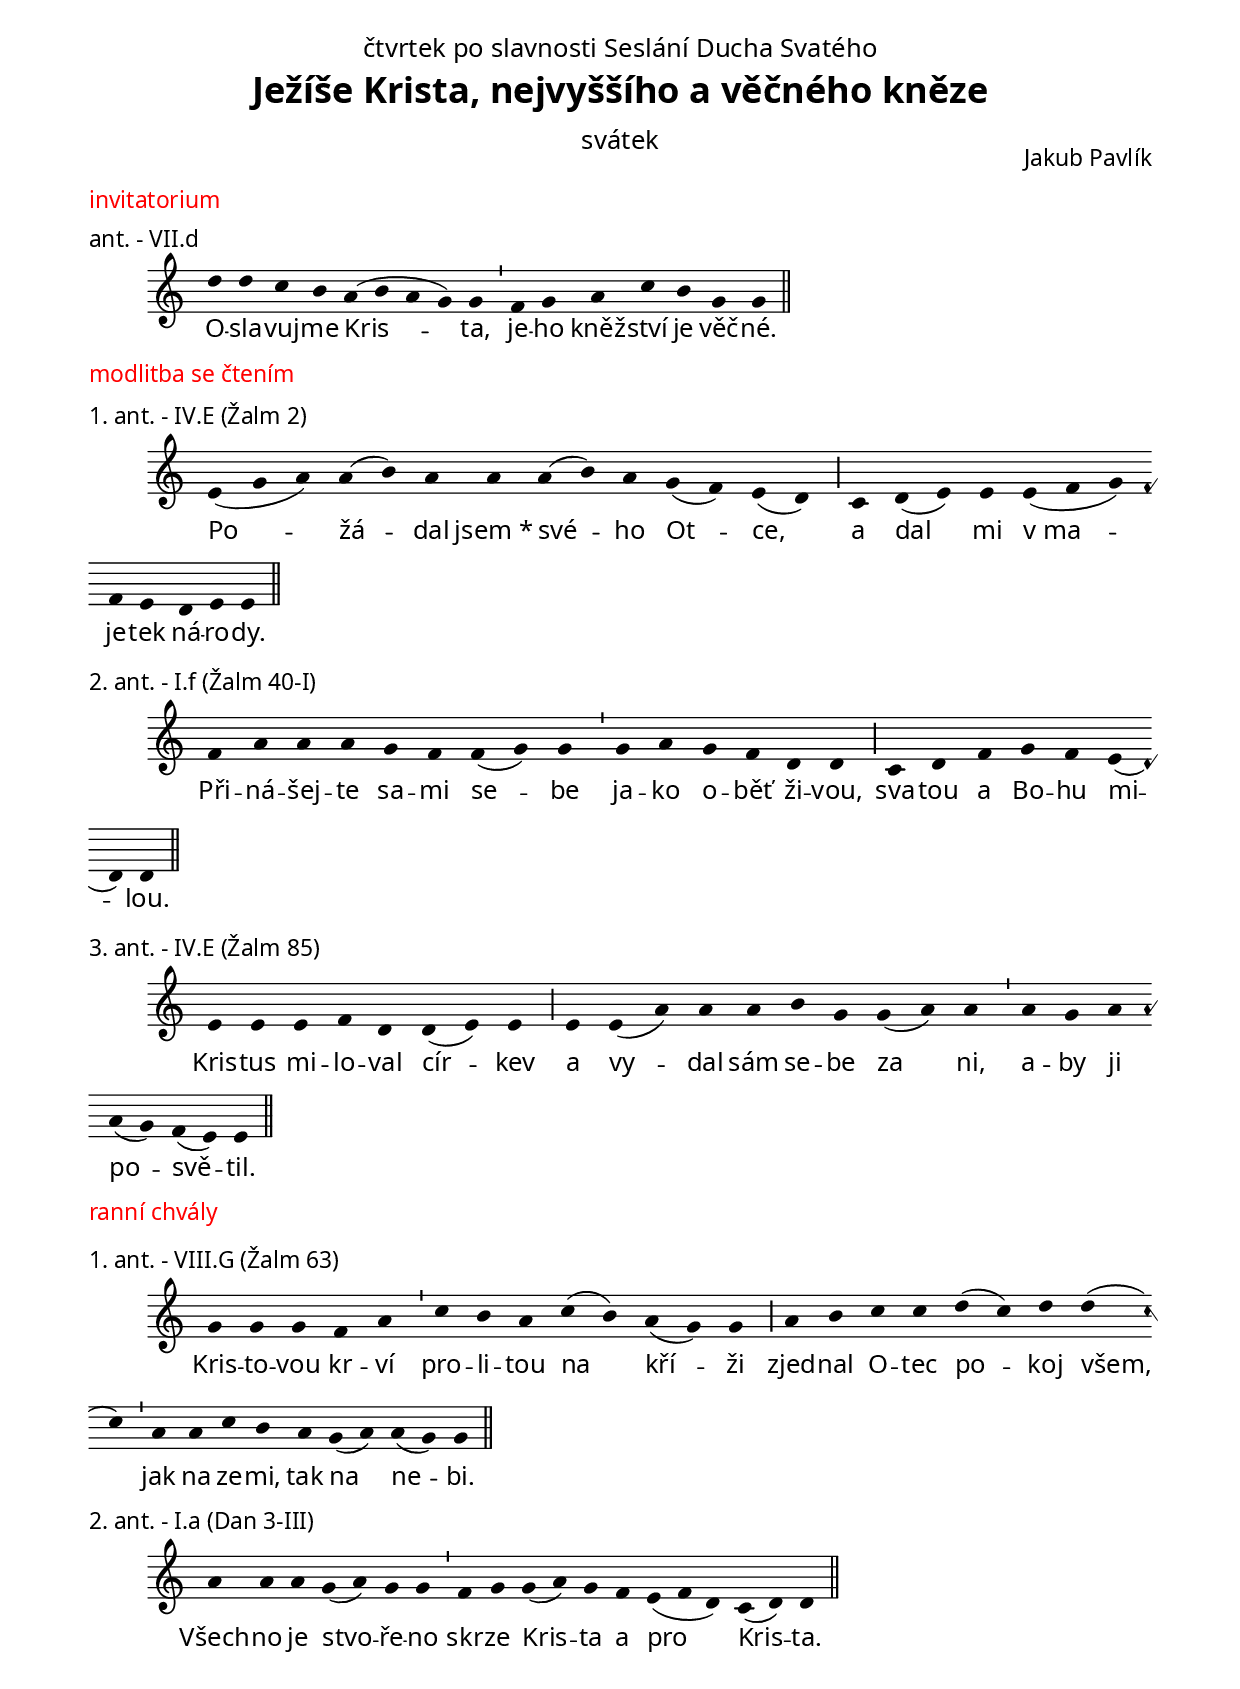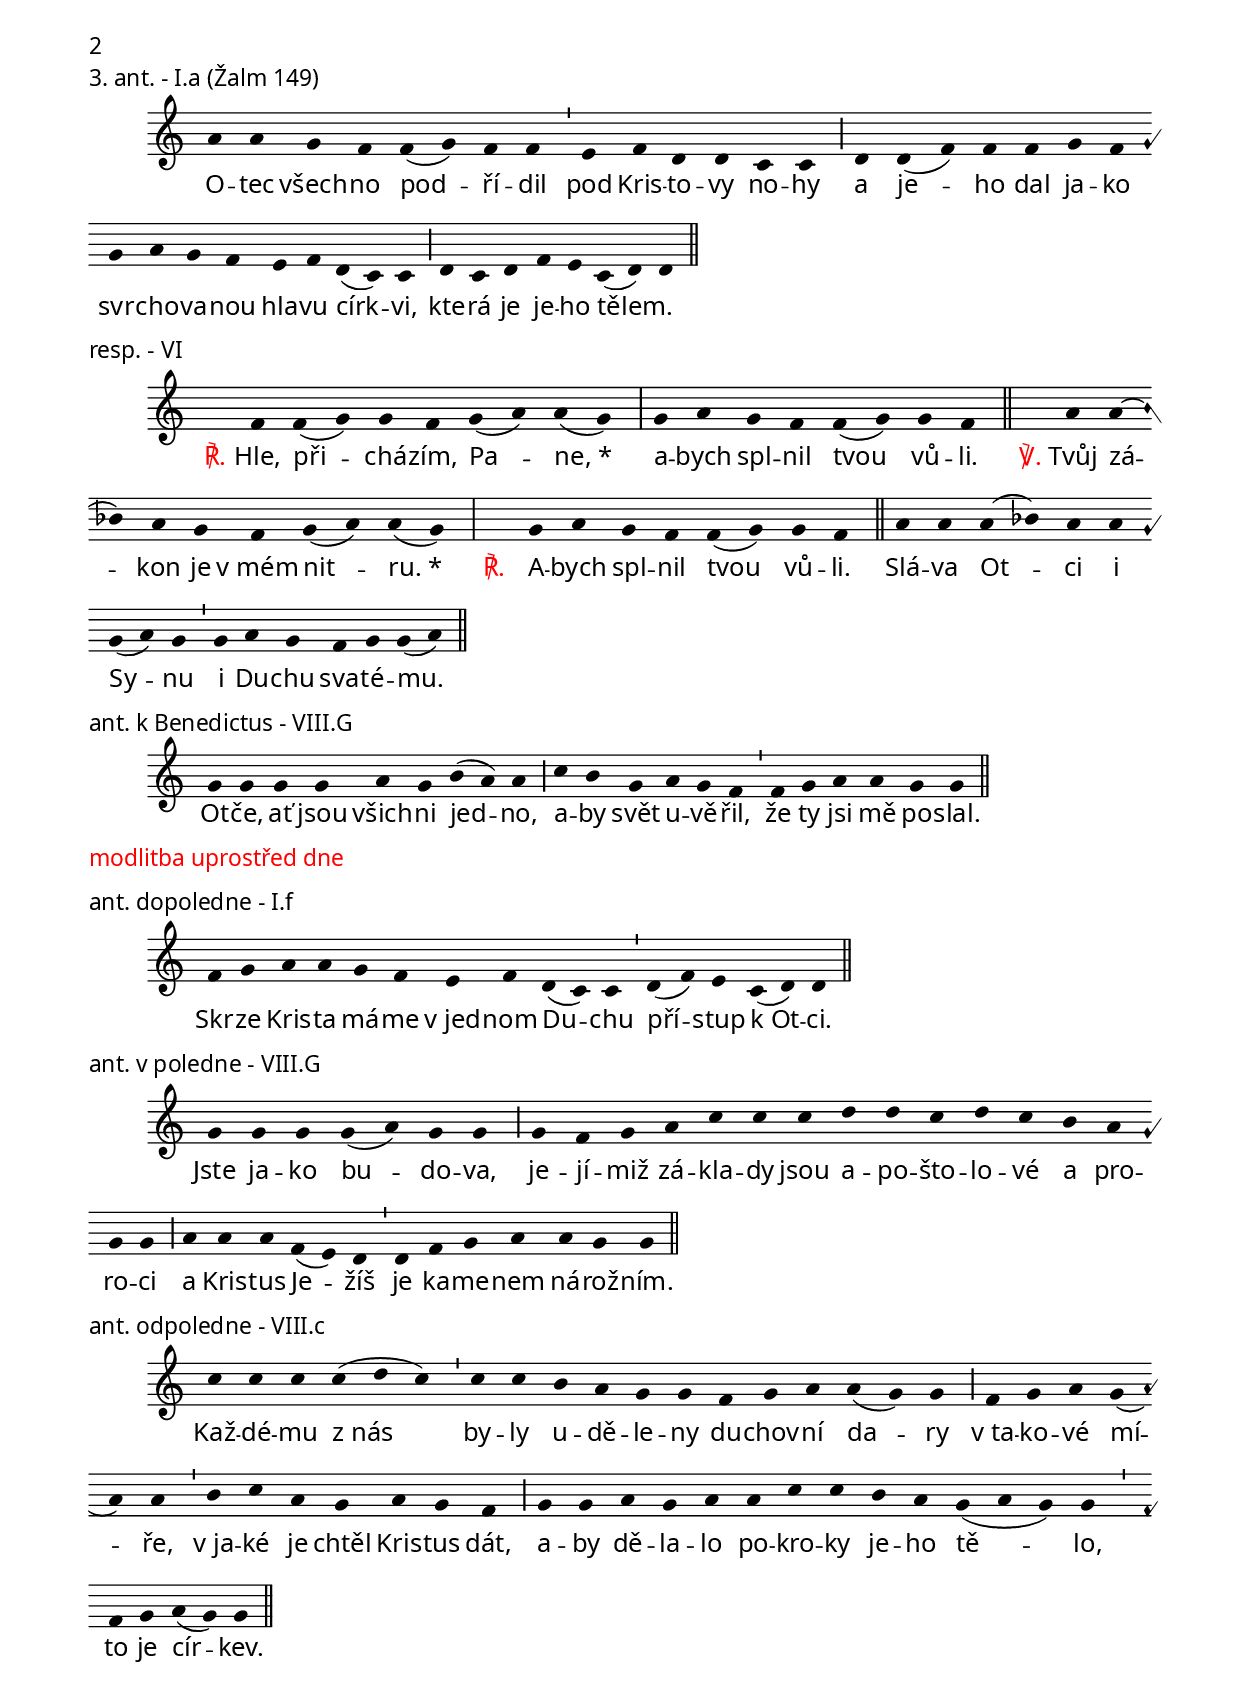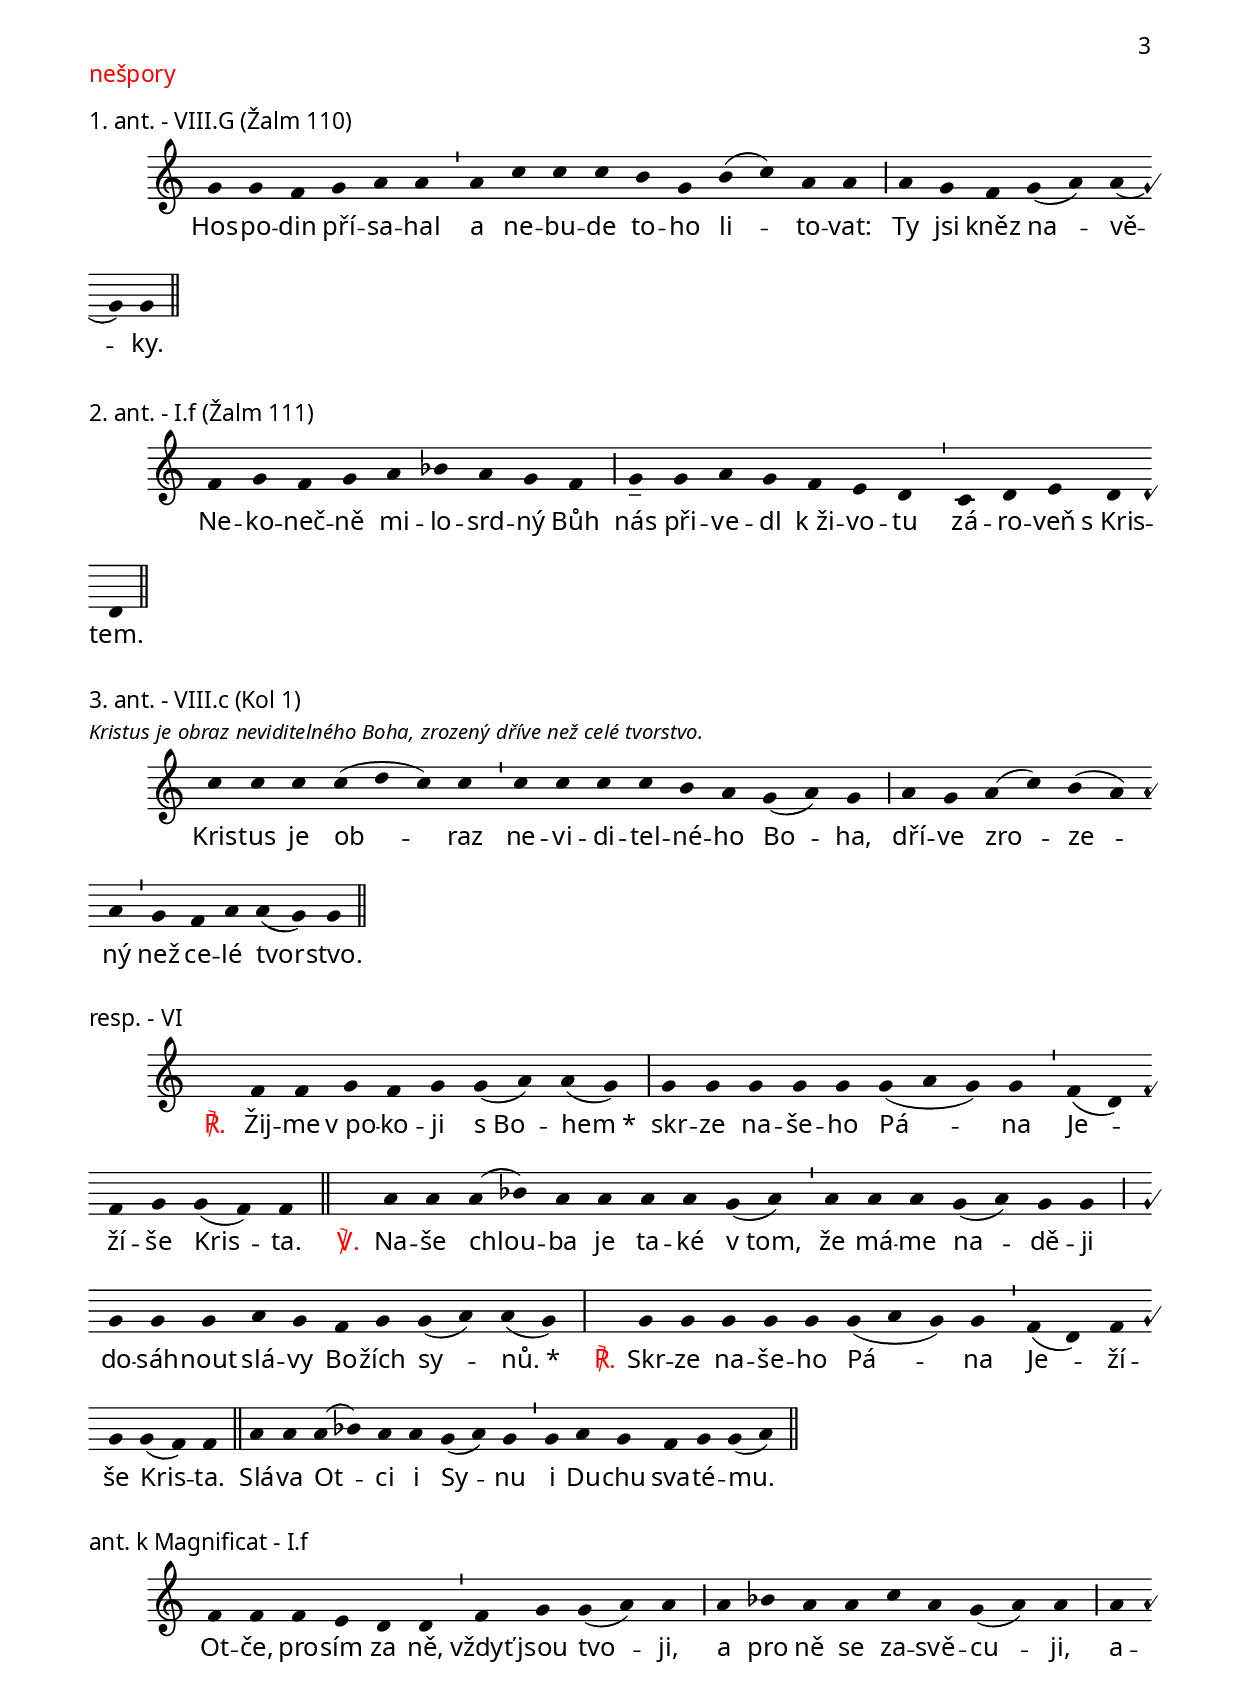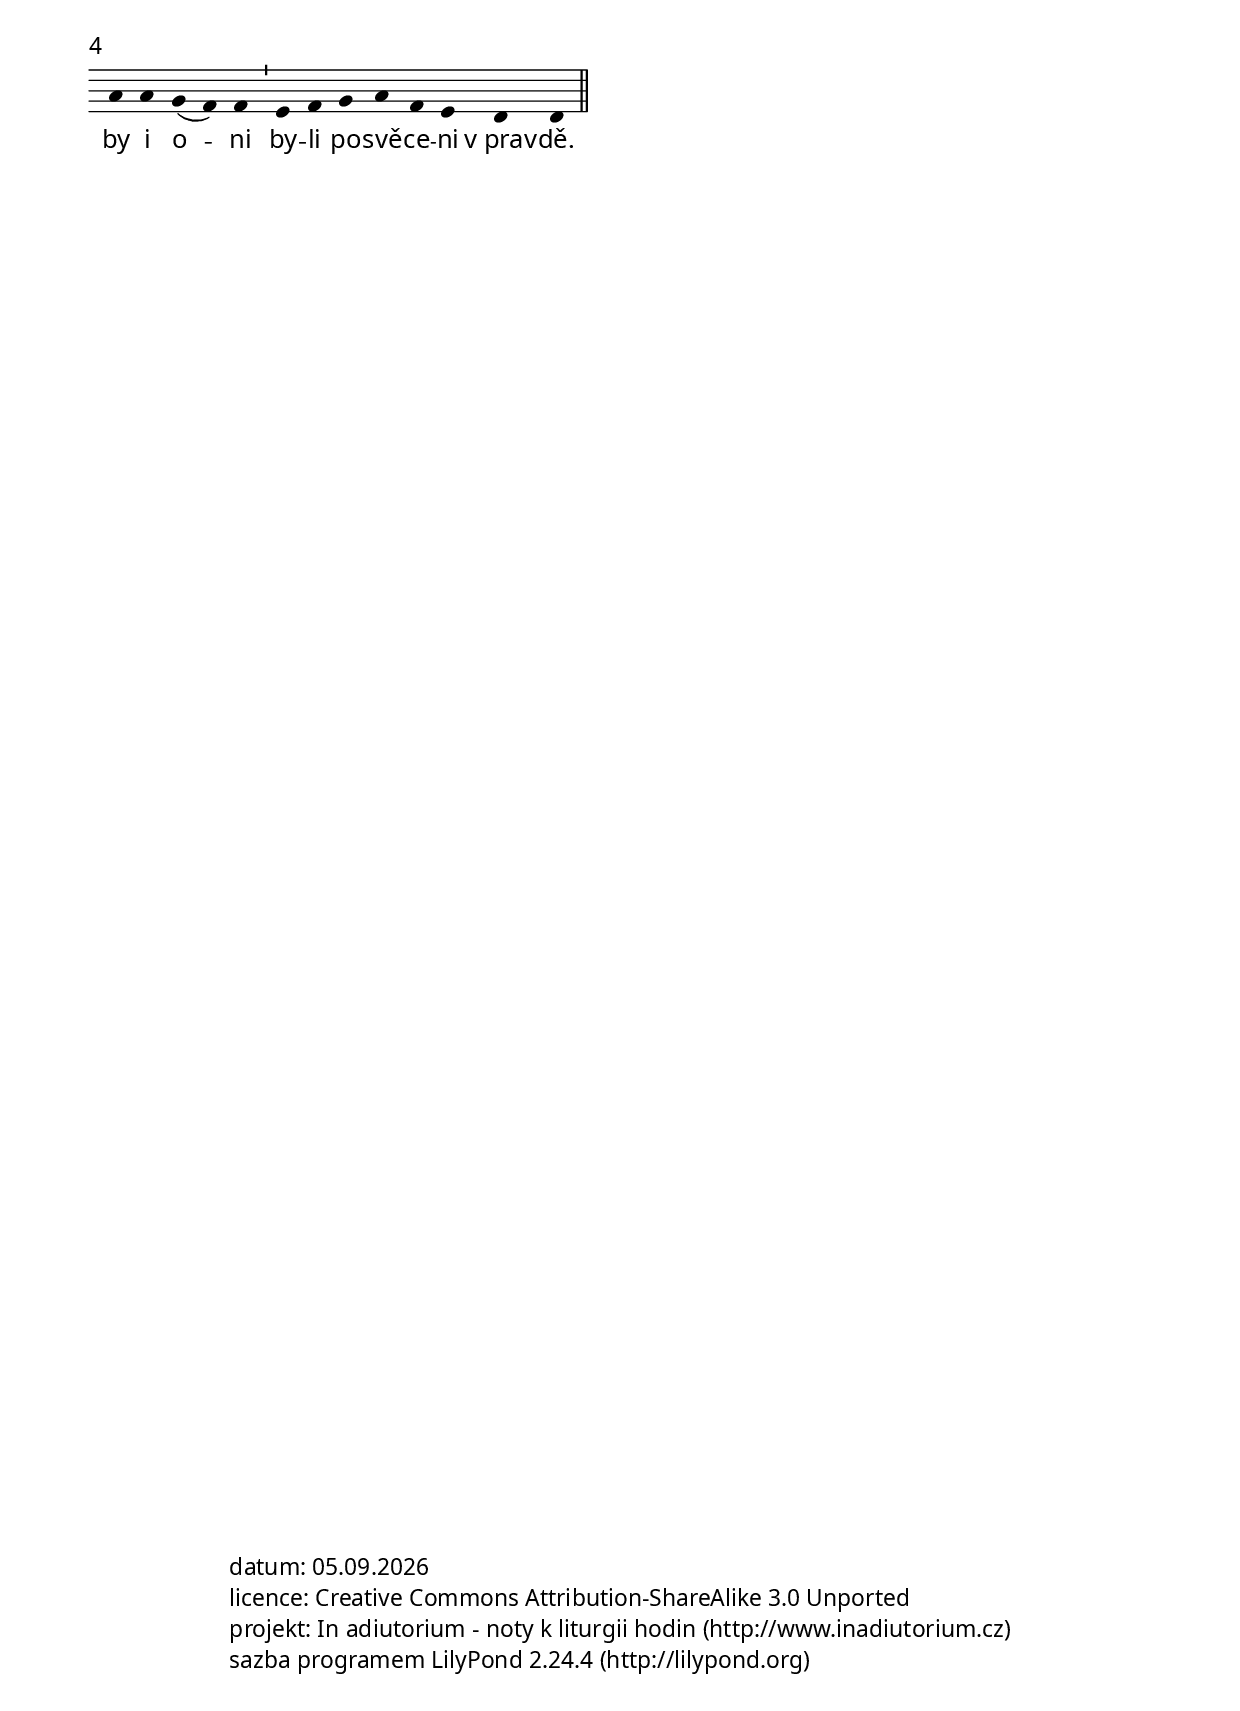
\version "2.19.16"

\include "spolecne.ly"
\include "dilyresponsorii.ly"

\header {
  title = \markup\titleSvatek
            "Ježíše Krista, nejvyššího a věčného kněze"
            "svátek"
            "čtvrtek po slavnosti Seslání Ducha Svatého"
  composer = "Jakub Pavlík"
}

\markup {\nadpisHodinka {"invitatorium"}}

\score {
  \relative c'' {
    \choralniRezim
    d4 d c b a( b a g) g \barMin
    f g a c b g g \barFinalis
  }
  \addlyrics {
    O -- sla -- vuj -- me Kris -- ta,
    je -- ho kněž -- ství je věč -- né.
  }
  \header {
    quid = "ant."
    modus = "VII"
    differentia = "d"
    psalmus = ""
    id = "invit"
    piece = \markup {\sestavTitulekBezZalmu}
  }
}

\markup {\nadpisHodinka {"modlitba se čtením"}}

\score {
    \relative c' {
      \choralniRezim
      e4( g a) a( b) a a a( b) a g( f) e( d) \barMaior
      c d( e) e e( f g) f e d e e \barFinalis
    }
    \addlyrics {
      Po -- žá -- dal jsem_* své -- ho Ot -- ce,
      a dal mi v_ma -- je -- tek ná -- ro -- dy.
    }
    \header {
      quid = "1. ant."
      modus = "IV"
      differentia = "E"
      psalmus = "Žalm 2"
      fial = "velikonoce_velikonocnioktav.ly#po-mc-a2?zacatek"
      id = "mc-a1"
      piece = \markup {\sestavTitulek}
    }
  }

\score {
  \relative c' {
    \choralniRezim
    f4 a a a g f f( g) g \barMin
    g a g f d d \barMaior
    c d f g f e( d) d \barFinalis
  }
  \addlyrics {
    Při -- ná -- šej -- te sa -- mi se -- be
    ja -- ko o -- běť ži -- vou,
    sva -- tou a Bo -- hu mi -- lou.

  }
  \header {
    quid = "2. ant."
    modus = "I"
    differentia = "f"
    psalmus = "Žalm 40-I"
    id = "mc-a2"
    piece = \markup {\sestavTitulek}
  }
}

\score {
  \relative c' {
    \choralniRezim
    e4 e e f d d( e) e \barMaior
    e e( a) a a b g g( a) a \barMin
    a g a a( g) f( e) e \barFinalis
  }
  \addlyrics {
    Kris -- tus mi -- lo -- val cír -- kev
    a vy -- dal sám se -- be za ni,
    a -- by ji po -- svě -- til.
  }
  \header {
    quid = "3. ant."
    modus = "IV"
    differentia = "E"
    psalmus = "Žalm 85"
    id = "mc-a3"
    piece = \markup {\sestavTitulek}
  }
}

\markup {\nadpisHodinka {"ranní chvály"}}

\score {
  \relative c'' {
    \choralniRezim
    g4 g g f a \barMin
    c b a c( b) a( g) g \barMaior
    a b c c d( c) d d( c) \barMin
    a a c b a g( a) a( g) g \barFinalis
  }
  \addlyrics {
    Kris -- to -- vou kr -- ví
    pro -- li -- tou na kří -- ži
    zjed -- nal O -- tec po -- koj všem,
    jak na ze -- mi, tak na ne -- bi.
  }
  \header {
    quid = "1. ant."
    modus = "VIII"
    differentia = "G"
    psalmus = "Žalm 63"
    id = "rch-a1"
    piece = \markup {\sestavTitulek}
  }
}

\score {
  \relative c'' {
    \choralniRezim
    a4 a a g( a) g g \barMin
    f g g( a) g f e( f d) c( d) d \barFinalis
  }
  \addlyrics {
    Všech -- no je stvo -- ře -- no
    skr -- ze Kris -- ta a pro Kris -- ta.
  }
  \header {
    quid = "2. ant."
    modus = "I"
    differentia = "a"
    psalmus = "Dan 3-III"
    id = "rch-a2"
    piece = \markup {\sestavTitulek}
  }
}

\score {
  \relative c'' {
    \choralniRezim
    a4 a g f f( g) f f \barMin
    e f d d c c \barMaior
    d d( f) f f g f g a g f e f d( c) c \barMaior
    d c d f e c( d) d \barFinalis
  }
  \addlyrics {
    O -- tec všech -- no pod -- ří -- dil
    pod Kris -- to -- vy no -- hy
    a je -- ho dal ja -- ko svr -- cho -- va -- nou hla -- vu círk -- vi,
    kte -- rá je je -- ho tělem.
  }
  \header {
    quid = "3. ant."
    modus = "I"
    differentia = "a"
    psalmus = "Žalm 149"
    id = "rch-a3"
    piece = \markup {\sestavTitulek}
  }
}

\score {
  \relative c' {
    \choralniRezim

    % R
    \neviditelna f
    f4 f( g) g f g( a) a( g) \barMax
    g a g f f( g) g f \barFinalis
    % V
    \neviditelna a
    a4 a( bes) a g f g( a) a( g) \barMax
    % R
    \neviditelna a
    g a g f f( g) g f \barFinalis
    % Slava
    \respVIdoxologie \barFinalis
  }
  \addlyrics {
    \Response Hle, při -- chá -- zím, Pa -- ne,_*
    a -- bych spl -- nil tvou vů -- li.
    \Verse Tvůj zá -- kon je v_mém nit -- ru._*
    \Response A -- bych spl -- nil tvou vů -- li.
    \textRespDoxologie
  }
  \header {
    quid = "resp."
    modus = "VI"
    id = "rch-resp"
    piece = \markup {\sestavTitulekResp}
  }
}

\score {
  \relative c'' {
    \choralniRezim
    g4 g g g a g b( a) a \barMaior
    c b g a g f \barMin
    f g a a g g \barFinalis
  }
  \addlyrics {
    Ot -- če, ať jsou všich -- ni jed -- no,
    a -- by svět u -- vě -- řil,
    že ty jsi mě po -- slal.
  }
  \header {
    quid = "ant. k Benedictus"
    modus = "VIII"
    differentia = "G"
    psalmus = ""
    id = "rch-aben"
    piece = \markup {\sestavTitulekBezZalmu}
  }
}

\markup {\nadpisHodinka {"modlitba uprostřed dne"}}

\score {
  \relative c' {
    \choralniRezim
    f g a a g f e f d( c) c \barMin
    d( f) e c( d) d \barFinalis
  }
  \addlyrics {
    Skr -- ze Kris -- ta má -- me v_jed -- nom Du -- chu
    pří -- stup k_Ot -- ci.
  }
  \header {
    quid = "ant. dopoledne"
    modus = "I"
    differentia = "f"
    psalmus = ""
    id = "tercie"
    piece = \markup {\sestavTitulekBezZalmu}
  }
}

\score {
  \relative c'' {
    \choralniRezim
    g4 g g g( a) g g \barMaior
    g f g a c c
    c d d c d c b a g g \barMaior
    a a a f( e) d \barMin
    d f g a a g g \barFinalis
  }
  \addlyrics {
    Jste ja -- ko bu -- do -- va,
    je -- jí -- miž zá -- kla -- dy
    jsou a -- po -- što -- lo -- vé a pro -- ro -- ci
    a Kris -- tus Je -- žíš
    je ka -- me -- nem ná -- rož -- ním.
  }
  \header {
    quid = "ant. v poledne"
    modus = "VIII"
    differentia = "G"
    psalmus = ""
    id = "sexta"
    piece = \markup {\sestavTitulekBezZalmu}
  }
}

\score {
  \relative c'' {
    \choralniRezim
    c4 c c c( d c) \barMin
    c c b a g g f g a a( g) g \barMaior
    f g a g( a) a \barMin
    b c a g a g f \barMaior
    g g a g a a c c b a g( a g) g \barMin
    f g a( g) g \barFinalis
  }
  \addlyrics {
    Kaž -- dé -- mu z_nás
    by -- ly u -- dě -- le -- ny du -- chov -- ní da -- ry
    v_ta -- ko -- vé mí -- ře,
    v_ja -- ké je chtěl Kris -- tus dát,
    a -- by dě -- la -- lo po -- kro -- ky je -- ho tě -- lo,
    to je cír -- kev.
  }
  \header {
    quid = "ant. odpoledne"
    modus = "VIII"
    differentia = "c"
    psalmus = ""
    id = "nona"
    piece = \markup {\sestavTitulekBezZalmu}
  }
}

\markup {\nadpisHodinka {"nešpory"}}

\score {
  \relative c'' {
    \choralniRezim
    g4 g f g a a \barMin
    a c c c b g b( c) a a \barMaior
    a g f g( a) a( g) g \barFinalis
  }
  \addlyrics {
    Hos -- po -- din pří -- sa -- hal
    a ne -- bu -- de to -- ho li -- to -- vat:
    Ty jsi kněz na -- vě -- ky.

  }
  \header {
    quid = "1. ant."
    modus = "VIII"
    differentia = "G"
    psalmus = "Žalm 110"
    id = "ne-a1"
    piece = \markup {\sestavTitulek}
  }
}

\score {
  \relative c' {
    \choralniRezim
    f g f g a bes a g f \barMaior
    g-- g a g f e d \barMin
    c d e d d \barFinalis
  }
  \addlyrics {
    Ne -- ko -- neč -- ně mi -- lo -- srd -- ný Bůh
    nás při -- ve -- dl k_ži -- vo -- tu
    zá -- ro -- veň s_Kris -- tem.
  }
  \header {
    quid = "2. ant."
    modus = "I"
    differentia = "f"
    psalmus = "Žalm 111"
    % motiv není převzat doslovně
    fial = "antifony/pust_tyden4.ly#ne-1ne-a3?cast"
    id = "ne-a2"
    piece = \markup {\sestavTitulek}
  }
}

\score {
  \relative c'' {
    \choralniRezim
    c4 c c c( d c) c \barMin
    c c c c b a g( a) g \barMaior
    a g a( c) b( a) a \barMin
    g f a a( g) g \barFinalis
  }
  \addlyrics {
    Kris -- tus je ob -- raz
    ne -- vi -- di -- tel -- né -- ho Bo -- ha,
    dří -- ve zro -- ze -- ný
    než ce -- lé tvor -- stvo.
  }
  \header {
    textus_approbatus = "Kristus je obraz neviditelného Boha,
    zrozený dříve než celé tvorstvo."
    quid = "3. ant."
    modus = "VIII"
    differentia = "c"
    psalmus = "Kol 1"
    id = "ne-a3"
    piece = \markup {\sestavTitulek}
  }
}

\score {
  \relative c' {
    \choralniRezim

    % R
    \neviditelna f
    f4 f g f g g( a) a( g) \barMax
    g g g g g g( a g) g \barMin f( d) f g g( f) f \barFinalis
    % V
    \neviditelna a
    a4 a a( bes) a a a a g( a) \barMin
    a a a g( a) g g \barMaior
    g g g a g f g g( a) a( g) \barMax
    % R
    \neviditelna a
    g g g g g g( a g) g \barMin f( d) f g g( f) f \barFinalis
    % Slava
    \respVIdoxologie \barFinalis
  }
  \addlyrics {
    \Response Žij -- me v_po -- ko -- ji s_Bo -- hem_*
    skr -- ze na -- še -- ho Pá -- na Je -- ží -- še Kris -- ta.
    \Verse Na -- še chlou -- ba je ta -- ké v_tom,
    že má -- me na -- dě -- ji
    do -- sáh -- nout slá -- vy Bo -- žích sy -- nů._*
    \Response Skr -- ze na -- še -- ho Pá -- na Je -- ží -- še Kris -- ta.
    \textRespDoxologie
  }
  \header {
    quid = "resp."
    modus = "VI"
    id = "ne-resp"
    piece = \markup {\sestavTitulekResp}
  }
}

\score {
  \relative c' {
    \choralniRezim
    f4 f f e d d \barMin
    f g g( a) a \barMaior
    a bes a a c a g( a) a \barMaior
    a a a g( f) f \barMin
    e f g a f e d d \barFinalis
  }
  \addlyrics {
    Ot -- če, pro -- sím za ně,
    vždyť jsou tvo -- ji,
    a pro ně se za -- svě -- cu -- ji,
    a -- by i o -- ni
    by -- li po -- svě -- ce -- ni v_prav -- dě.
  }
  \header {
    quid = "ant. k Magnificat"
    modus = "I"
    differentia = "f"
    psalmus = ""
    id = "ne-amag"
    piece = \markup {\sestavTitulekBezZalmu}
  }
}